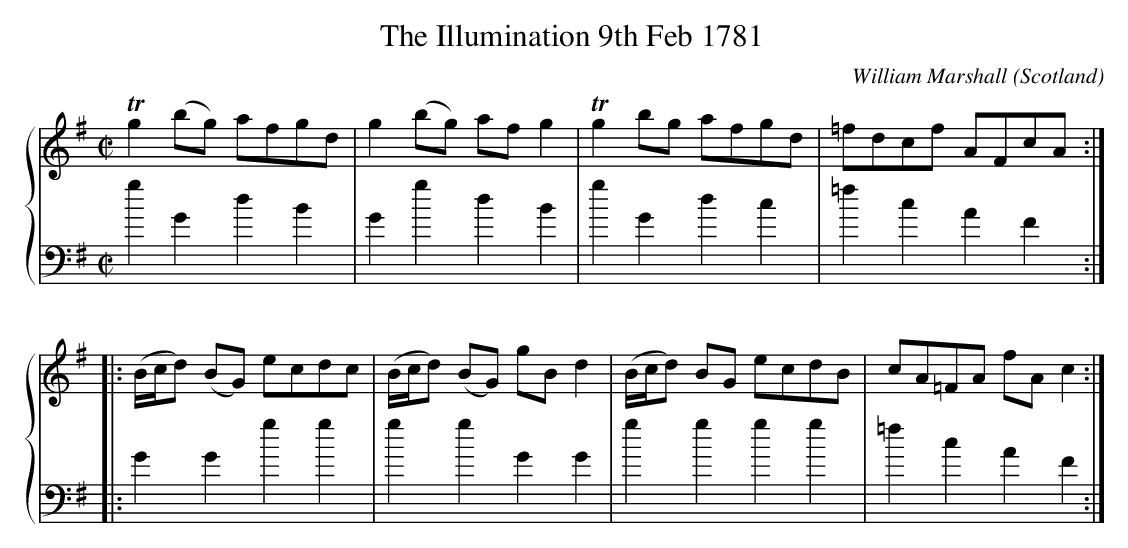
X:1
T:The Illumination 9th Feb 1781
C:William Marshall
L:1/8
M:C|
O:Scotland
K:G
%%staves {1 2}
V:1
!trill!g2 (bg) afgd | g2 (bg) af g2 | !trill!g2 bg afgd | =fdcf AFcA ::
(B/c/d) (BG) ecdc | (B/c/d) (BG) gB d2 | (B/c/d) BG ecdB | cA=FA fA c2 :|
V:2 clef=bass
L:1/4
gGdB | GgdB | gGdc | =fcAF :: GGgg | ggGG | gggg | =fcAF :|
